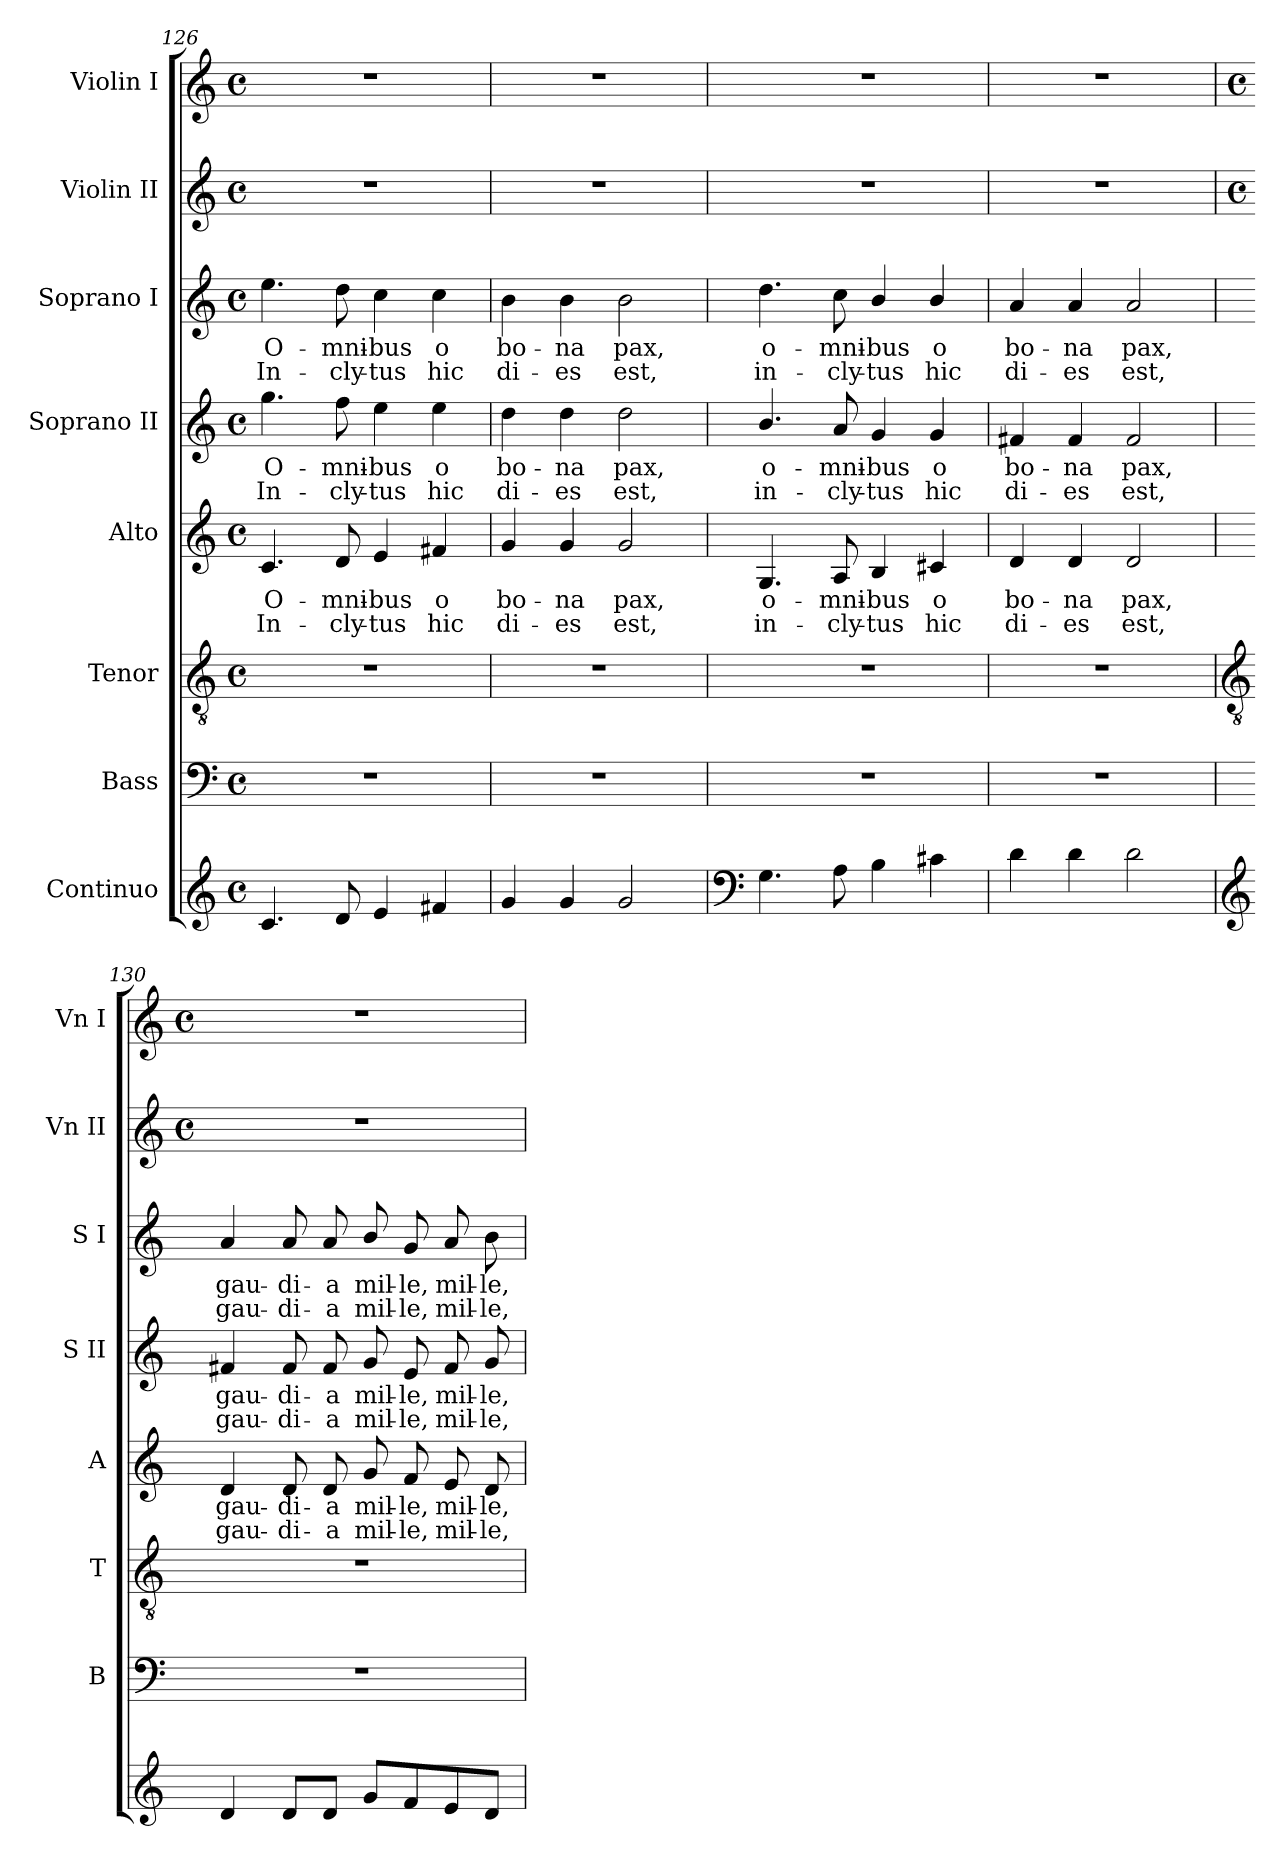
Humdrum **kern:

**kern	**kern	**kern	**kern	**text	**text	**kern	**text	**text	**kern	**text	**text	**kern	**kern
*part8	*part7	*part6	*part5	*part5	*part5	*part4	*part4	*part4	*part3	*part3	*part3	*part2	*part1
*staff8	*staff7	*staff6	*staff5	*staff5	*staff5	*staff4	*staff4	*staff4	*staff3	*staff3	*staff3	*staff2	*staff1
*I"Continuo	*I"Bass	*I"Tenor	*I"Alto	*	*	*I"Soprano II	*	*	*I"Soprano I	*	*	*I"Violin II	*I"Violin I
*	*I'B	*I'T	*I'A	*	*	*I'S II	*	*	*I'S I	*	*	*I'Vn II	*I'Vn I
*clefG2	*clefF4	*clefGv2	*clefG2	*	*	*clefG2	*	*	*clefG2	*	*	*clefG2	*clefG2
*k[]	*k[]	*k[]	*k[]	*	*	*k[]	*	*	*k[]	*	*	*k[]	*k[]
*C:	*C:	*C:	*C:	*	*	*C:	*	*	*C:	*	*	*C:	*C:
*M4/4	*M4/4	*M4/4	*M4/4	*	*	*M4/4	*	*	*M4/4	*	*	*M4/4	*M4/4
*met(c)	*met(c)	*met(c)	*met(c)	*	*	*met(c)	*	*	*met(c)	*	*	*met(c)	*met(c)
=126	=126	=126	=126	=126	=126	=126	=126	=126	=126	=126	=126	=126	=126
!	!	!	!	!LO:LY:b	!LO:LY:b	!	!LO:LY:b	!LO:LY:b	!	!LO:LY:b	!LO:LY:b	!	!
4.c	1r	1r	4.c	O-	-In-	4.gg	O-	-In-	4.ee	O-	-In-	1r	1r
!	!	!	!	!LO:LY:b	!LO:LY:b	!	!LO:LY:b	!LO:LY:b	!	!LO:LY:b	!LO:LY:b	!	!
8d	.	.	8d	-mni-	-cly-	8ff	-mni-	-cly-	8dd	-mni-	-cly-	.	.
!	!	!	!	!LO:LY:b	!LO:LY:b	!	!LO:LY:b	!LO:LY:b	!	!LO:LY:b	!LO:LY:b	!	!
4e	.	.	4e	-bus	tus	4ee	-bus	tus	4cc	-bus	tus	.	.
!	!	!	!	!LO:LY:b	!LO:LY:b	!	!LO:LY:b	!LO:LY:b	!	!LO:LY:b	!LO:LY:b	!	!
4f#X	.	.	4f#X	o	hic	4ee	o	hic	4cc	o	hic	.	.
=127	=127	=127	=127	=127	=127	=127	=127	=127	=127	=127	=127	=127	=127
!	!	!	!	!LO:LY:b	!LO:LY:b	!	!LO:LY:b	!LO:LY:b	!	!LO:LY:b	!LO:LY:b	!	!
4g	1r	1r	4g	bo-	-di-	4dd	bo-	-di-	4b	bo-	-di-	1r	1r
!	!	!	!	!LO:LY:b	!LO:LY:b	!	!LO:LY:b	!LO:LY:b	!	!LO:LY:b	!LO:LY:b	!	!
4g	.	.	4g	-na	es	4dd	-na	es	4b	-na	es	.	.
!	!	!	!	!LO:LY:b	!LO:LY:b	!	!LO:LY:b	!LO:LY:b	!	!LO:LY:b	!LO:LY:b	!	!
2g	.	.	2g	pax,	est,	2dd	pax,	est,	2b	pax,	est,	.	.
=128	=128	=128	=128	=128	=128	=128	=128	=128	=128	=128	=128	=128	=128
*clefF4	*	*	*	*	*	*	*	*	*	*	*	*	*
!	!	!	!	!LO:LY:b	!LO:LY:b	!	!LO:LY:b	!LO:LY:b	!	!LO:LY:b	!LO:LY:b	!	!
4.G	1r	1r	4.G	o-	-in-	4.b/	o-	-in-	4.dd	o-	-in-	1r	1r
!	!	!	!	!LO:LY:b	!LO:LY:b	!	!LO:LY:b	!LO:LY:b	!	!LO:LY:b	!LO:LY:b	!	!
8A	.	.	8A	-mni-	-cly-	8a	-mni-	-cly-	8cc	-mni-	-cly-	.	.
!	!	!	!	!LO:LY:b	!LO:LY:b	!	!LO:LY:b	!LO:LY:b	!	!LO:LY:b	!LO:LY:b	!	!
4B	.	.	4B	-bus	tus	4g	-bus	tus	4b/	-bus	tus	.	.
!	!	!	!	!LO:LY:b	!LO:LY:b	!	!LO:LY:b	!LO:LY:b	!	!LO:LY:b	!LO:LY:b	!	!
4c#X	.	.	4c#X	o	hic	4g	o	hic	4b/	o	hic	.	.
=129	=129	=129	=129	=129	=129	=129	=129	=129	=129	=129	=129	=129	=129
!	!	!	!	!LO:LY:b	!LO:LY:b	!	!LO:LY:b	!LO:LY:b	!	!LO:LY:b	!LO:LY:b	!	!
4d	1r	1r	4d	bo-	-di-	4f#X	bo-	-di-	4a	bo-	-di-	1r	1r
!	!	!	!	!LO:LY:b	!LO:LY:b	!	!LO:LY:b	!LO:LY:b	!	!LO:LY:b	!LO:LY:b	!	!
4d	.	.	4d	-na	es	4f#	-na	es	4a	-na	es	.	.
!	!	!	!	!LO:LY:b	!LO:LY:b	!	!LO:LY:b	!LO:LY:b	!	!LO:LY:b	!LO:LY:b	!	!
2d	.	.	2d	pax,	est,	2f#	pax,	est,	2a	pax,	est,	.	.
!!LO:LB:g=z
=130	=130	=130	=130	=130	=130	=130	=130	=130	=130	=130	=130	=130	=130
*clefG2	*	*clefGv2	*	*	*	*	*	*	*	*	*	*	*
*	*	*	*	*	*	*	*	*	*	*	*	*M4/4	*M4/4
*	*	*	*	*	*	*	*	*	*	*	*	*met(c)	*met(c)
!	!	!	!	!LO:LY:b	!LO:LY:b	!	!LO:LY:b	!LO:LY:b	!	!LO:LY:b	!LO:LY:b	!	!
4d	1r	1r	4d	gau-	-gau-	4f#X	gau-	-gau-	4a	gau-	-gau-	1r	1r
!	!	!	!	!LO:LY:b	!LO:LY:b	!	!LO:LY:b	!LO:LY:b	!	!LO:LY:b	!LO:LY:b	!	!
8dL	.	.	8d	-di-	-di-	8f#	-di-	-di-	8a	-di-	-di-	.	.
!	!	!	!	!LO:LY:b	!LO:LY:b	!	!LO:LY:b	!LO:LY:b	!	!LO:LY:b	!LO:LY:b	!	!
8dJ	.	.	8d	-a	a	8f#	-a	a	8a	-a	a	.	.
!	!	!	!	!LO:LY:b	!LO:LY:b	!	!LO:LY:b	!LO:LY:b	!	!LO:LY:b	!LO:LY:b	!	!
8gL	.	.	8g	mil-	-mil-	8g	mil-	-mil-	8b/	mil-	-mil-	.	.
!	!	!	!	!LO:LY:b	!LO:LY:b	!	!LO:LY:b	!LO:LY:b	!	!LO:LY:b	!LO:LY:b	!	!
8f	.	.	8f	-le,	le,	8e	-le,	le,	8g	-le,	le,	.	.
!	!	!	!	!LO:LY:b	!LO:LY:b	!	!LO:LY:b	!LO:LY:b	!	!LO:LY:b	!LO:LY:b	!	!
8e	.	.	8e	mil-	-mil-	8f#	mil-	-mil-	8a	mil-	-mil-	.	.
!	!	!	!	!LO:LY:b	!LO:LY:b	!	!LO:LY:b	!LO:LY:b	!	!LO:LY:b	!LO:LY:b	!	!
8dJ	.	.	8d	-le,	le,	8g	-le,	le,	8b	-le,	le,	.	.
=	=	=	=	=	=	=	=	=	=	=	=	=	=
*-	*-	*-	*-	*-	*-	*-	*-	*-	*-	*-	*-	*-	*-
